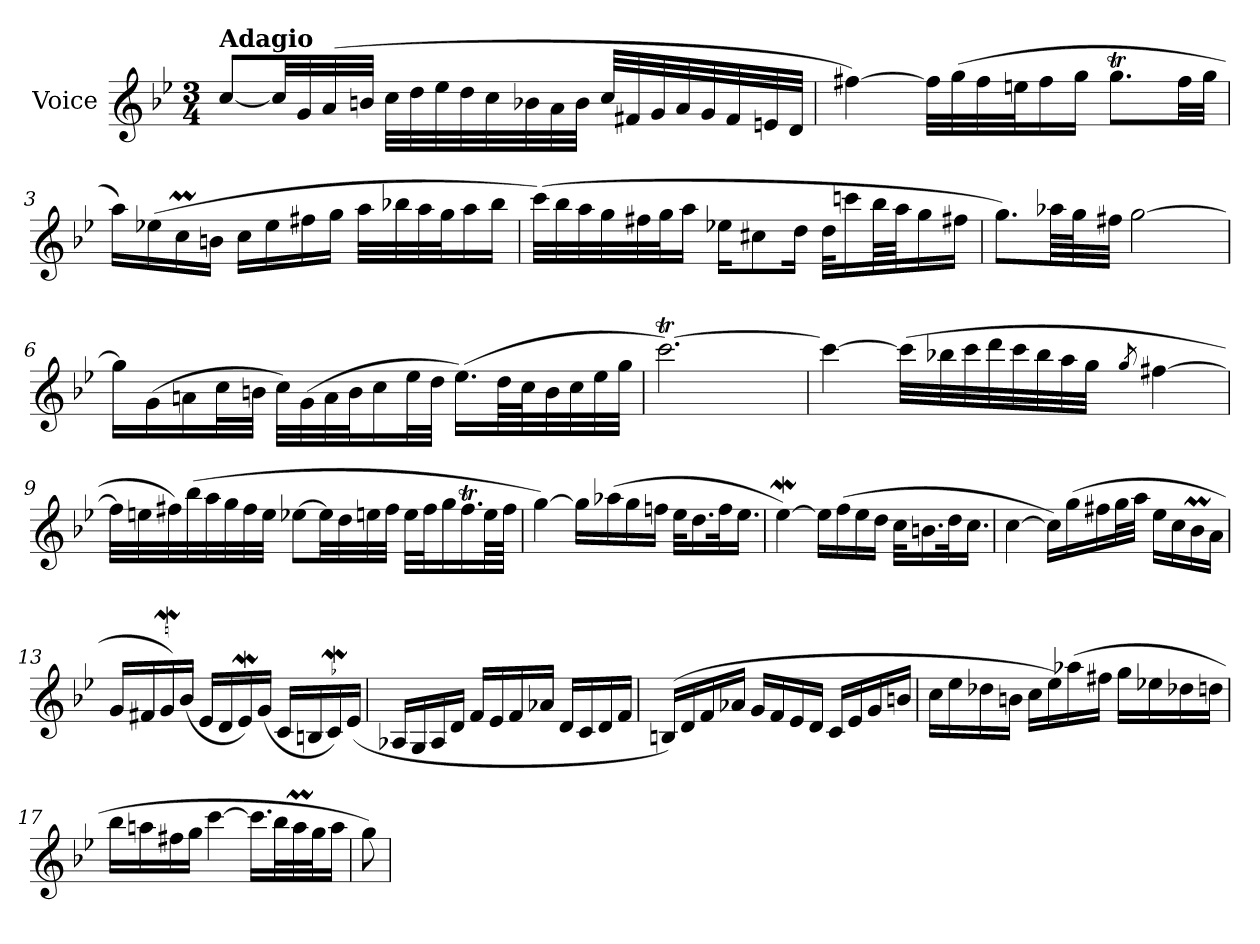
**kern
*part1
*staff1
*I"Voice
*I'V
*clefG2
*k[b-e-]
*M3/4
=1
!LO:TX:a:B:t=Adagio
[8cc/L
32cc/LL]
32g/
(>32a/
32bn/JJJ
32cc\LLL
32dd\
32ee-\
32dd\
32cc\
32b-X\
32a\
32b-\JJJ
32cc/LLL
32f#X/
32g/
32a/
32g/
32f#/
32en/
32d/JJJ
=2
[4ff#X\)
32ff#\LLL]
(>32gg\
32ff#\
32een\J
16ff#\
16gg\JJ
8.ggT\L
32ff#\LL
32gg\JJJ
!!LO:LB:g=z
=3
16aa\LL)
(>16ee-X\
16ccM\
16bn\JJ
16cc\LL
16ee-\
16ff#X\
16gg\JJ
32aa\LLL
32bb-X\
32aa\
32gg\J
16aa\
16bb-\JJ
=4
(>32ccc\LLL)
32bb-\
32aa\
32gg\
32ff#X\
32gg\J
16aa\JJ
16ee-X\KL
8cc#X\
16dd\Jk
32dd\KLL
16cccn\
64bb-\LL
64aa\JJ
16gg\
16ff#X\JJ
!!LO:LB:g=z
=5
8.gg\L)
64aa-X\LLL
64gg\J
32ff#X\JJJ
[2gg\
=6
16gg\LL]
(>16g\
16an\
32cc\L
32bn\JJJ
32cc\LLL)
(>32g\
32a\
32b\J
16cc\
32ee-\L
32dd\JJJ
(>16.ee-\LL)
64dd\LL
64cc\J
32b\
32cc\
32ee-\
32gg\JJJ
=7
[2.cccT\)
!!LO:LB:g=z
=8
4ccc\_
(>32ccc\LLL]
32bb-X\
32ccc\
32ddd\
32ccc\
32bb-\
32aa\
32gg\JJJ
8qgg/
[4ff#X\
=9
32ff#\LLL]
32een\
32ff#X\)
(>32bb-\
32aa\
32gg\
32ff#\
32ee\JJJ
[8ee-X\L
32ee-\LL]
32dd\
32een\
32ff#\JJJ
32ee\LLL
32ff#\J
16gg\
16.ff#t\
64ee\LL
64ff#\JJJJ
!!LO:LB:g=z
=10
[4gg\)
16gg\LL]
(>16aa-X\
16gg\
16ffn\JJ
32ee-\KLL
16.dd\
32ff\K
16.ee-\JJ
=11
[4ee-w\)
16ee-\LL]
(>16ff\
16ee-\
16dd\JJ
32cc\KLL
16.bn\
32dd\K
16.cc\JJ
=12
[4cc\
16cc\LL])
(>16gg\
16ff#X\
32gg\L
32aa\JJJ
16ee-\LL
16cc\
16b-M\
16a\JJ
!!LO:LB:g=z
=13
16g/LL
16f#X/
16gW/)
(<16b-/JJ
16e-/LL
16d/
16e-w/)
(<16g/JJ
16c/LL
16Bn/
16cW/)
(>16e-/JJ
=14
16A-X/LL
16G/
16A-/
16d/JJ
16f/LL
16e-/
16f/
16a-X/JJ
16d/LL
16c/
16d/
16f/JJ
=15
(>16Bn/LL)
16d/
16f/
16a-X/JJ
16g/LL
16f/
16e-/
16d/JJ
16c/LL
16e-/
16g/
16bn/JJ
!!LO:LB:g=z
=16
16cc\LL
16ee-\
16dd-X\
16bn\JJ
16cc\LL
16ee-\)
(>16aa-X\
16ff#X\JJ
16gg\LL
16ee-X\
16dd-Xi\
16ddn\JJ
=17
16bb-\LL
16aan\
16ff#X\
16gg\JJ
[4ccc\
16.ccc\LL]
32bb-\L
32aam\
32gg\J
16aa\JJ
=18
8gg\)
=
*-
